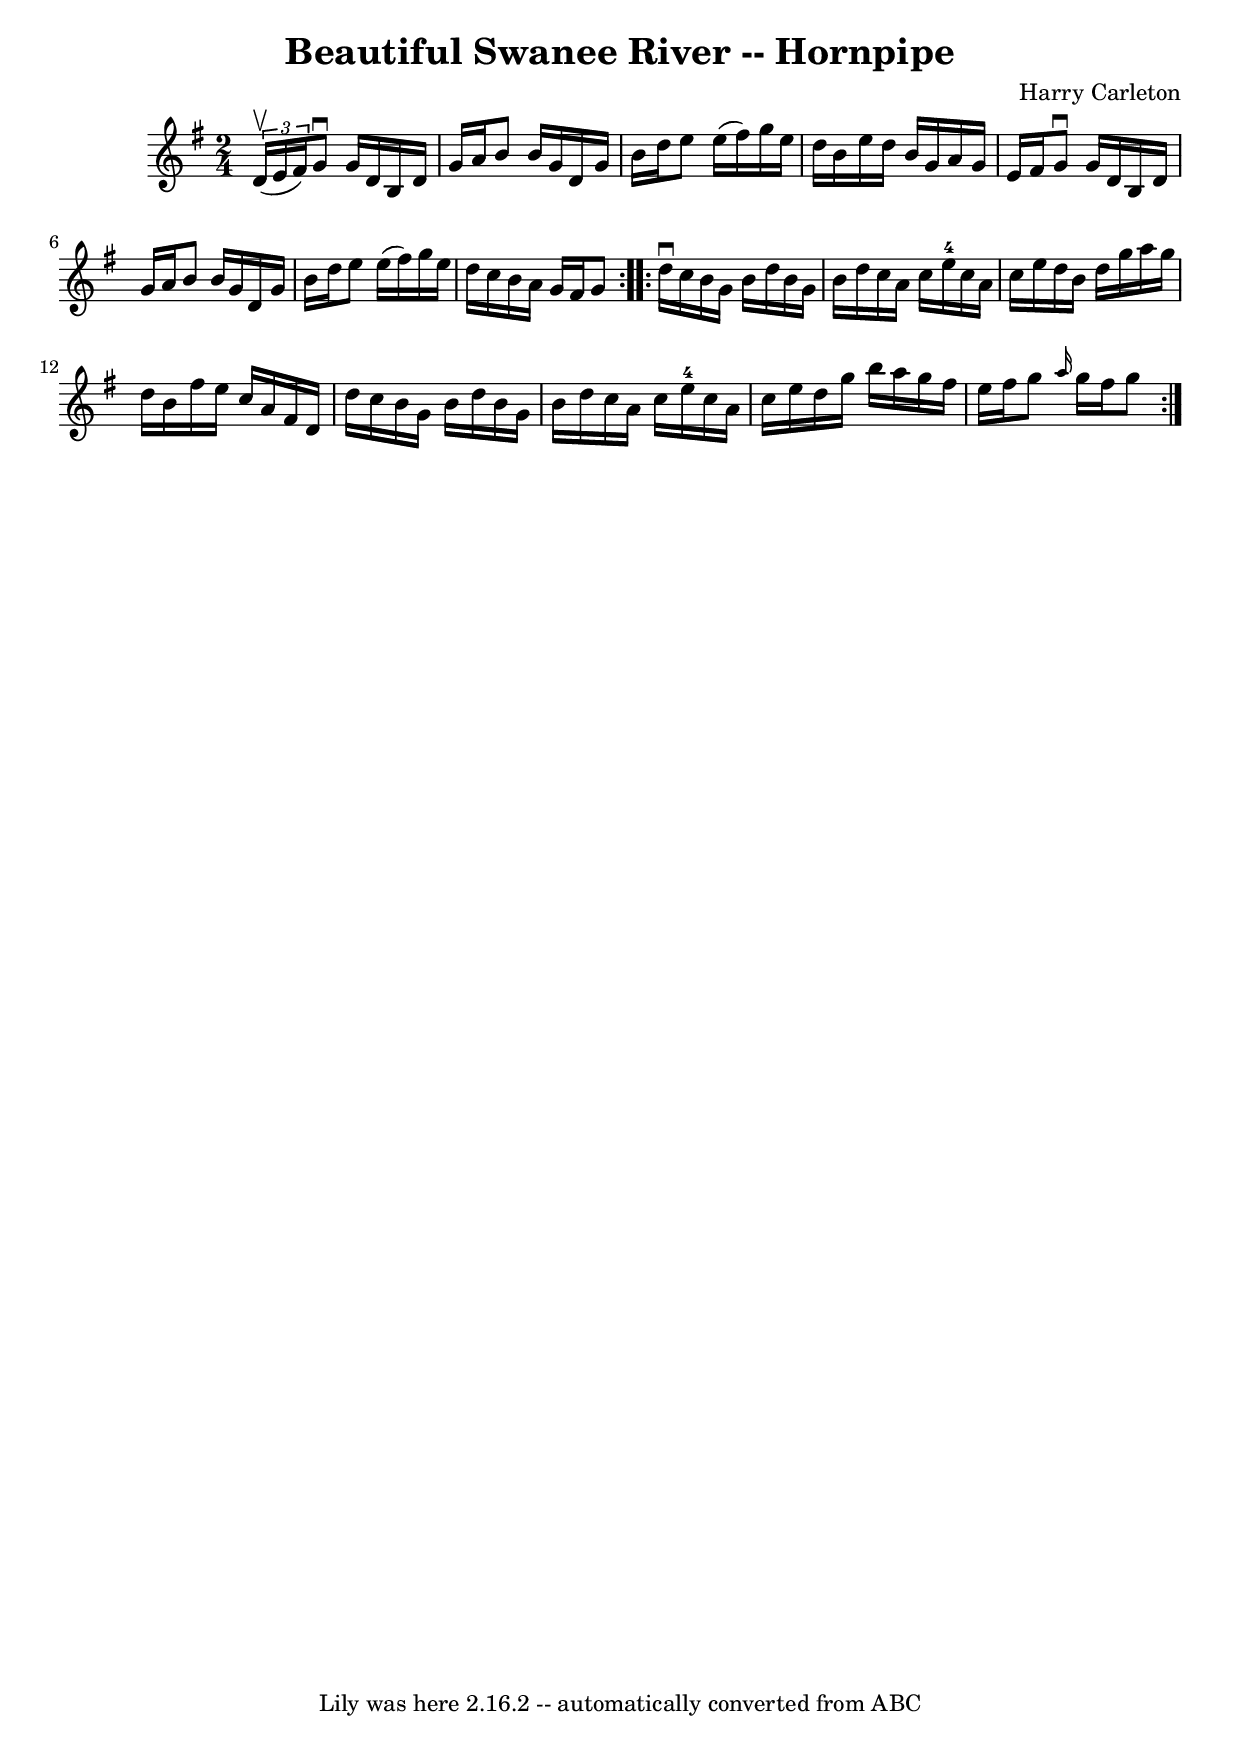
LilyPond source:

\version "2.16.2"
\include "Mammoth.ily"
\header {
  %% book = "Cole's 1000 Fiddle Tunes"
  composer = "Harry Carleton"
  crossRefNumber = "1"
  footnotes = ""
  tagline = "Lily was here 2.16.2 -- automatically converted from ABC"
  title = "Beautiful Swanee River -- Hornpipe"

}
voicedefault =  {



  \repeat volta 2 {

    \time 2/4 
    \key g \major
    \times 2/3 { d'16 (^\upbow e'16 fis'16) 
	       } 
    |
    g'8^\downbow g'16 d'16 b16 d'16 g'16 a'16  
    |
    b'8 b'16 g'16 d'16 g'16 b'16 d''16  |
    
    e''8 e''16 (fis''16) g''16 e''16 d''16 b'16  |
    
    e''16 d''16 b'16 g'16 a'16 g'16 e'16 fis'16  |
    
    g'8^\downbow g'16 d'16 b16 d'16 g'16 a'16  |
    b'8    
    b'16 g'16 d'16 g'16 b'16 d''16  |
    e''8 e''16 (
    fis''16) g''16 e''16 d''16 c''16  |
    b'16 a'16 g'16 
    fis'16 g'8  
  }     
  \repeat volta 2 {
    d''16^\downbow c''16  |
    
    b'16 g'16 b'16 d''16 b'16 g'16 b'16 d''16  |
    
    c''16 a'16 c''16 e''16-4 c''16 a'16 c''16 e''16  
    |
    d''16 b'16 d''16 g''16 a''16 g''16 d''16 b'16  
    |
    fis''16 e''16 c''16 a'16 fis'16 d'16 d''16    
    c''16  |
    b'16 g'16 b'16 d''16 b'16 g'16 b'16    
    d''16  |
    c''16 a'16 c''16 e''16-4 c''16 a'16 c''16 
    e''16  |
    d''16 g''16 b''16 a''16 g''16 fis''16    
    e''16 fis''16  |
    g''8  \grace { a''16  
		 } g''16 fis''16    
    g''8  
  }   

}

\score{
  <<

    \context Staff="default"
    {
      \voicedefault 
      
    }

  >>
  \layout {
    
  }
  \midi {
  }

}
